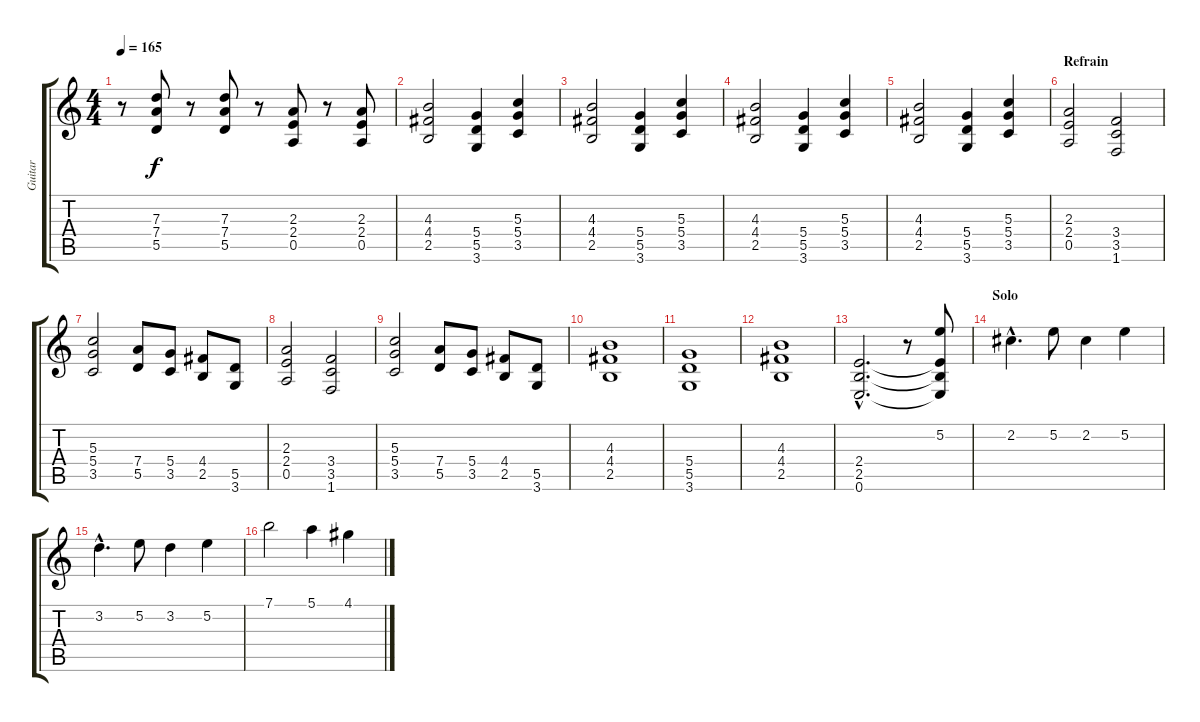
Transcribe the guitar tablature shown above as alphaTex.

\track ("Guitar" "Guitar") {instrument distortionguitar}
\staff {score tabs}
\tuning (E4 B3 G3 D3 A2 E2) {hide}
\ts (4 4)
\tempo 165
\clef g2
\ks c
r.8{dy f} (7.3 7.4 5.5).8 r.8 (7.3 7.4 5.5).8 r.8 (2.3 2.4 0.5).8 r.8 (2.3 2.4 0.5).8 |
(4.3 4.4 2.5).2 (5.4 5.5 3.6).4 (5.3 5.4 3.5).4 |
(4.3 4.4 2.5).2 (5.4 5.5 3.6).4 (5.3 5.4 3.5).4 |
(4.3 4.4 2.5).2 (5.4 5.5 3.6).4 (5.3 5.4 3.5).4 |
(4.3 4.4 2.5).2 (5.4 5.5 3.6).4 (5.3 5.4 3.5).4 |
\section ("" "Refrain")
(2.3 2.4 0.5).2 (3.4 3.5 1.6).2 |
(5.3 5.4 3.5).2 (7.4 5.5).8 (5.4 3.5).8 (4.4 2.5).8 (5.5 3.6).8 |
(2.3 2.4 0.5).2 (3.4 3.5 1.6).2 |
(5.3 5.4 3.5).2 (7.4 5.5).8 (5.4 3.5).8 (4.4 2.5).8 (5.5 3.6).8 |
(4.3 4.4 2.5).1 |
(5.4 5.5 3.6).1 |
(4.3 4.4 2.5).1 |
(2.4{hac} 2.5{hac} 0.6{hac}).2{d} r.8 (5.2 2.4{t} 2.5{t} 0.6{t}).8 |
\section ("" "Solo")
2.2{hac}.4{d} 5.2.8 2.2.4 5.2.4 |
3.2{hac}.4{d} 5.2.8 3.2.4 5.2.4 |
7.1.2 5.1.4 4.1.4
